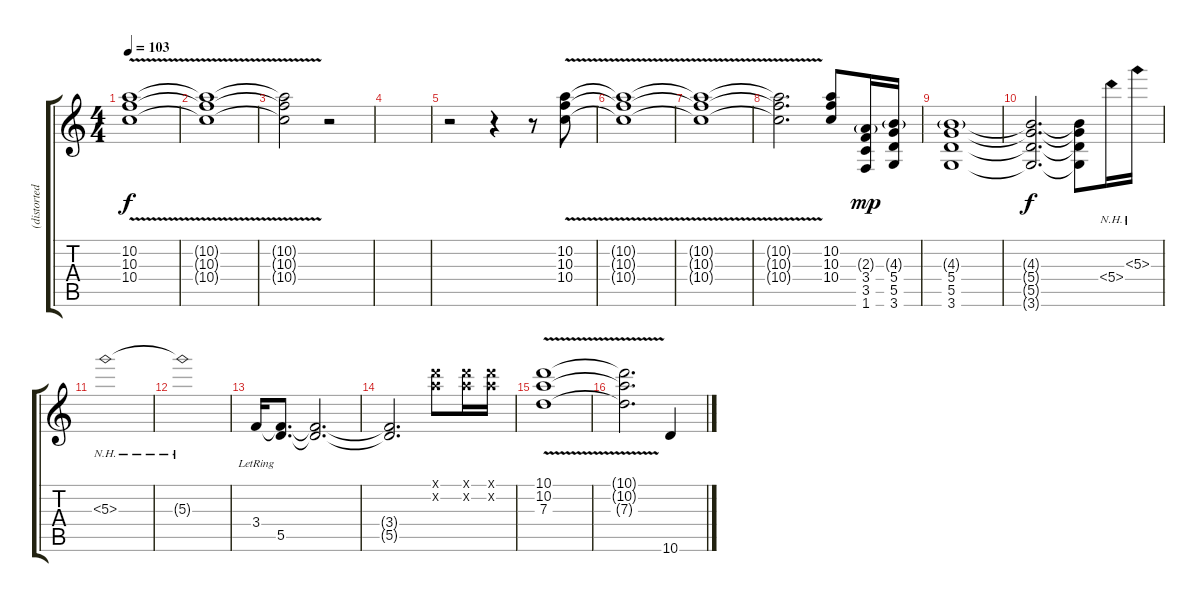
\track ("(distorted)" "(distorted") {instrument distortionguitar}
\staff {score tabs}
\tuning (E4 B3 G3 D3 A2 E2) {hide}
\ts (4 4)
\tempo 103
\clef g2
\ks c
(10.2{v t} 10.3{v t} 10.4{v t}).1{dy f} |
(10.2{v t} 10.3{v t} 10.4{v t}).1 |
(10.2{t} 10.3{t} 10.4{t}).2 r.2 |
|
r.2 r.4 r.8 (10.2{v} 10.3{v} 10.4{v}).8 |
(10.2{v t} 10.3{v t} 10.4{v t}).1 |
(10.2{v t} 10.3{v t} 10.4{v t}).1 |
(10.2{t} 10.3{t} 10.4{t}).2{d} (10.2 10.3 10.4).8 (2.3{g} 3.4 3.5 1.6).16{dy mp} (4.3{g} 5.4 5.5 3.6).16 |
(4.3{g} 5.4 5.5 3.6).1 |
(4.3{t} 5.4{t} 5.5{t} 3.6{t}).2{d dy f} (4.3{t} 5.4{t} 5.5{t} 3.6{t}).8 5.4{nh}.16 5.3{nh}.16 |
5.3{nh}.1 |
5.3{nh t}.1 |
3.4{lr}.16 (3.4{t} 5.5).8{d} (3.4{t} 5.5{t}).2{d} |
(3.4{t} 5.5{t}).2{d} (10.1{x} 10.2{x}).8 (10.1{x} 10.2{x}).16 (10.1{x} 10.2{x}).16 |
(10.1{v} 10.2{v} 7.3{v}).1 |
(10.1{v t} 10.2{v t} 7.3{v t}).2{d} 10.6.4
